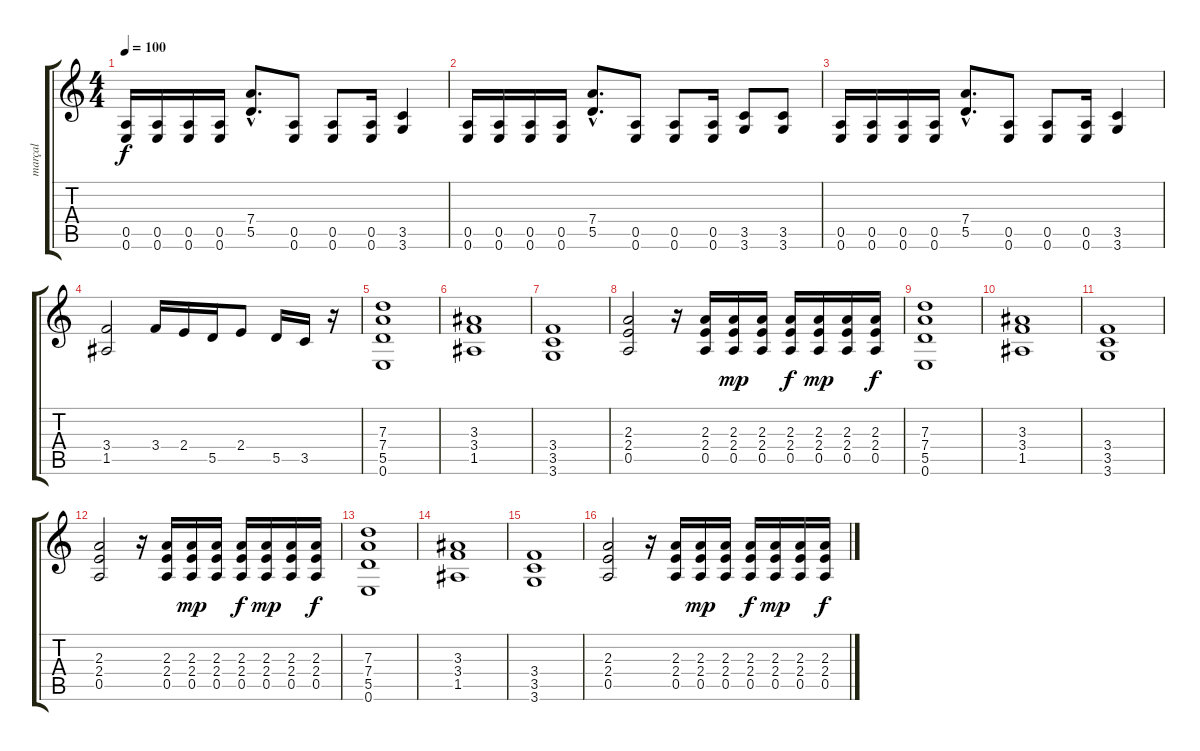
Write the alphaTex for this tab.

\track ("marçal" "marçal") {instrument distortionguitar}
\staff {score tabs}
\tuning (E4 B3 G3 D3 A2 E2) {hide}
\ts (4 4)
\tempo 100
\clef g2
\ks c
(0.5 0.6).16{dy f instrument distortionguitar} (0.5 0.6).16 (0.5 0.6).16 (0.5 0.6).16 (7.4{hac} 5.5{hac}).8{d} (0.5 0.6).8 (0.5 0.6).8 (0.5 0.6).16 (3.5 3.6).4 |
(0.5 0.6).16 (0.5 0.6).16 (0.5 0.6).16 (0.5 0.6).16 (7.4{hac} 5.5{hac}).8{d} (0.5 0.6).8 (0.5 0.6).8 (0.5 0.6).16 (3.5 3.6).8 (3.5 3.6).8 |
(0.5 0.6).16 (0.5 0.6).16 (0.5 0.6).16 (0.5 0.6).16 (7.4{hac} 5.5{hac}).8{d} (0.5 0.6).8 (0.5 0.6).8 (0.5 0.6).16 (3.5 3.6).4 |
(3.4 1.5).2 3.4.16 2.4.16 5.5.16 2.4.8 5.5.16 3.5.16 r.16 |
(7.3 7.4 5.5 0.6).1 |
(3.3 3.4 1.5).1 |
(3.4 3.5 3.6).1 |
(2.3 2.4 0.5).2 r.16 (2.3 2.4 0.5).16 (2.3 2.4 0.5).16{dy mp} (2.3 2.4 0.5).16 (2.3 2.4 0.5).16{dy f} (2.3 2.4 0.5).16{dy mp} (2.3 2.4 0.5).16 (2.3 2.4 0.5).16{dy f} |
(7.3 7.4 5.5 0.6).1 |
(3.3 3.4 1.5).1 |
(3.4 3.5 3.6).1 |
(2.3 2.4 0.5).2 r.16 (2.3 2.4 0.5).16 (2.3 2.4 0.5).16{dy mp} (2.3 2.4 0.5).16 (2.3 2.4 0.5).16{dy f} (2.3 2.4 0.5).16{dy mp} (2.3 2.4 0.5).16 (2.3 2.4 0.5).16{dy f} |
(7.3 7.4 5.5 0.6).1 |
(3.3 3.4 1.5).1 |
(3.4 3.5 3.6).1 |
(2.3 2.4 0.5).2 r.16 (2.3 2.4 0.5).16 (2.3 2.4 0.5).16{dy mp} (2.3 2.4 0.5).16 (2.3 2.4 0.5).16{dy f} (2.3 2.4 0.5).16{dy mp} (2.3 2.4 0.5).16 (2.3 2.4 0.5).16{dy f}
